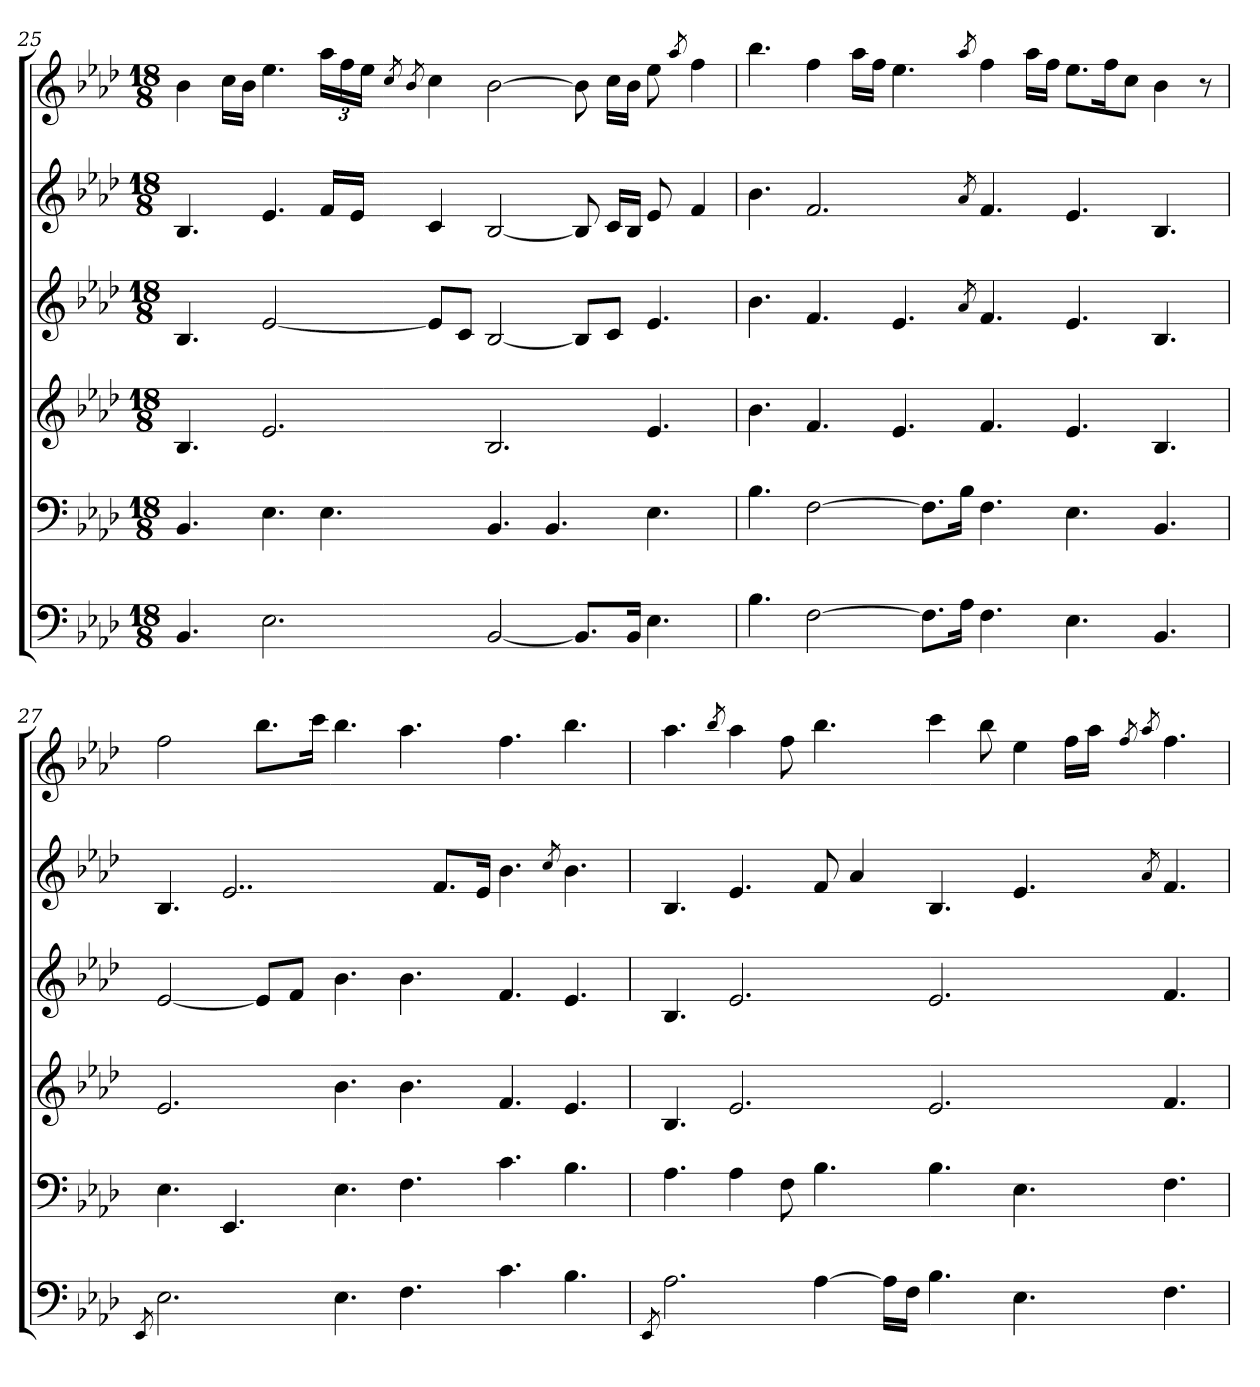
**kern	**kern	**kern	**kern	**kern	**kern
*part6	*part5	*part4	*part3	*part2	*part1
*staff6	*staff5	*staff4	*staff3	*staff2	*staff1
*clefF4	*clefF4	*clefG2	*clefG2	*clefG2	*clefG2
*k[b-e-a-d-]	*k[b-e-a-d-]	*k[b-e-a-d-]	*k[b-e-a-d-]	*k[b-e-a-d-]	*k[b-e-a-d-]
*M18/8	*M18/8	*M18/8	*M18/8	*M18/8	*M18/8
=25	=25	=25	=25	=25	=25
4.BB-	4.BB-	4.B-	4.B-	4.B-	4b-
.	.	.	.	.	16cc\LL
.	.	.	.	.	16b-\JJ
2.E-	4.E-	2.e-	[2e-	4.e-	4.ee-
.	4.E-	.	.	16f/LL	24aa-\LL
.	.	.	.	.	24ff\
.	.	.	.	16e-/JJ	.
.	.	.	.	.	24ee-\JJ
.	.	.	.	.	8qcc
.	.	.	.	.	8qb-
.	.	.	8e-/L]	4c	4cc
.	.	.	8c/J	.	.
[2BB-	4.BB-	2.B-	[2B-	[2B-	[2b-
.	4.BB-	.	.	.	.
8.BB-/L]	.	.	8B-/L]	8B-]	8b-]
.	.	.	8c/J	16c/LL	16cc\LL
16BB-/Jk	.	.	.	16B-/JJ	16b-\JJ
4.E-	4.E-	4.e-	4.e-	8e-	8ee-
.	.	.	.	.	8qaa-
.	.	.	.	4f	4ff
=26	=26	=26	=26	=26	=26
4.B-	4.B-	4.b-	4.b-	4.b-	4.bb-
[2F	[2F	4.f	4.f	2.f	4ff
.	.	.	.	.	16aa-\LL
.	.	.	.	.	16ff\JJ
.	.	4.e-	4.e-	.	4.ee-
8.F\L]	8.F\L]	.	.	.	.
16A-\Jk	16B-\Jk	.	.	.	.
.	.	.	8qa-	8qa-	8qaa-
4.F	4.F	4.f	4.f	4.f	4ff
.	.	.	.	.	16aa-\LL
.	.	.	.	.	16ff\JJ
4.E-	4.E-	4.e-	4.e-	4.e-	8.ee-\L
.	.	.	.	.	16ff\K
.	.	.	.	.	8cc\J
4.BB-	4.BB-	4.B-	4.B-	4.B-	4b-
.	.	.	.	.	8r
=27	=27	=27	=27	=27	=27
8qEE-	.	.	.	.	.
2.E-	4.E-	2.e-	[2e-	4.B-	2ff
.	4.EE-	.	.	2..e-	.
.	.	.	8e-/L]	.	8.bb-\L
.	.	.	8f/J	.	.
.	.	.	.	.	16ccc\Jk
4.E-	4.E-	4.b-	4.b-	.	4.bb-
4.F	4.F	4.b-	4.b-	.	4.aa-
.	.	.	.	8.f/L	.
.	.	.	.	16e-/Jk	.
4.c	4.c	4.f	4.f	4.b-	4.ff
.	.	.	.	8qcc	.
4.B-	4.B-	4.e-	4.e-	4.b-	4.bb-
=28	=28	=28	=28	=28	=28
8qEE-	.	.	.	.	.
2.A-	4.A-	4.B-	4.B-	4.B-	4.aa-
.	.	.	.	.	8qbb-
.	4A-	2.e-	2.e-	4.e-	4aa-
.	8F	.	.	.	8ff
[4A-	4.B-	.	.	8f	4.bb-
.	.	.	.	4a-	.
16A-\LL]	.	.	.	.	.
16F\JJ	.	.	.	.	.
4.B-	4.B-	2.e-	2.e-	4.B-	4ccc
.	.	.	.	.	8bb-
4.E-	4.E-	.	.	4.e-	4ee-
.	.	.	.	.	16ff\LL
.	.	.	.	.	16aa-\JJ
.	.	.	.	.	8qff
.	.	.	.	8qa-	8qaa-
4.F	4.F	4.f	4.f	4.f	4.ff
=	=	=	=	=	=
*-	*-	*-	*-	*-	*-
